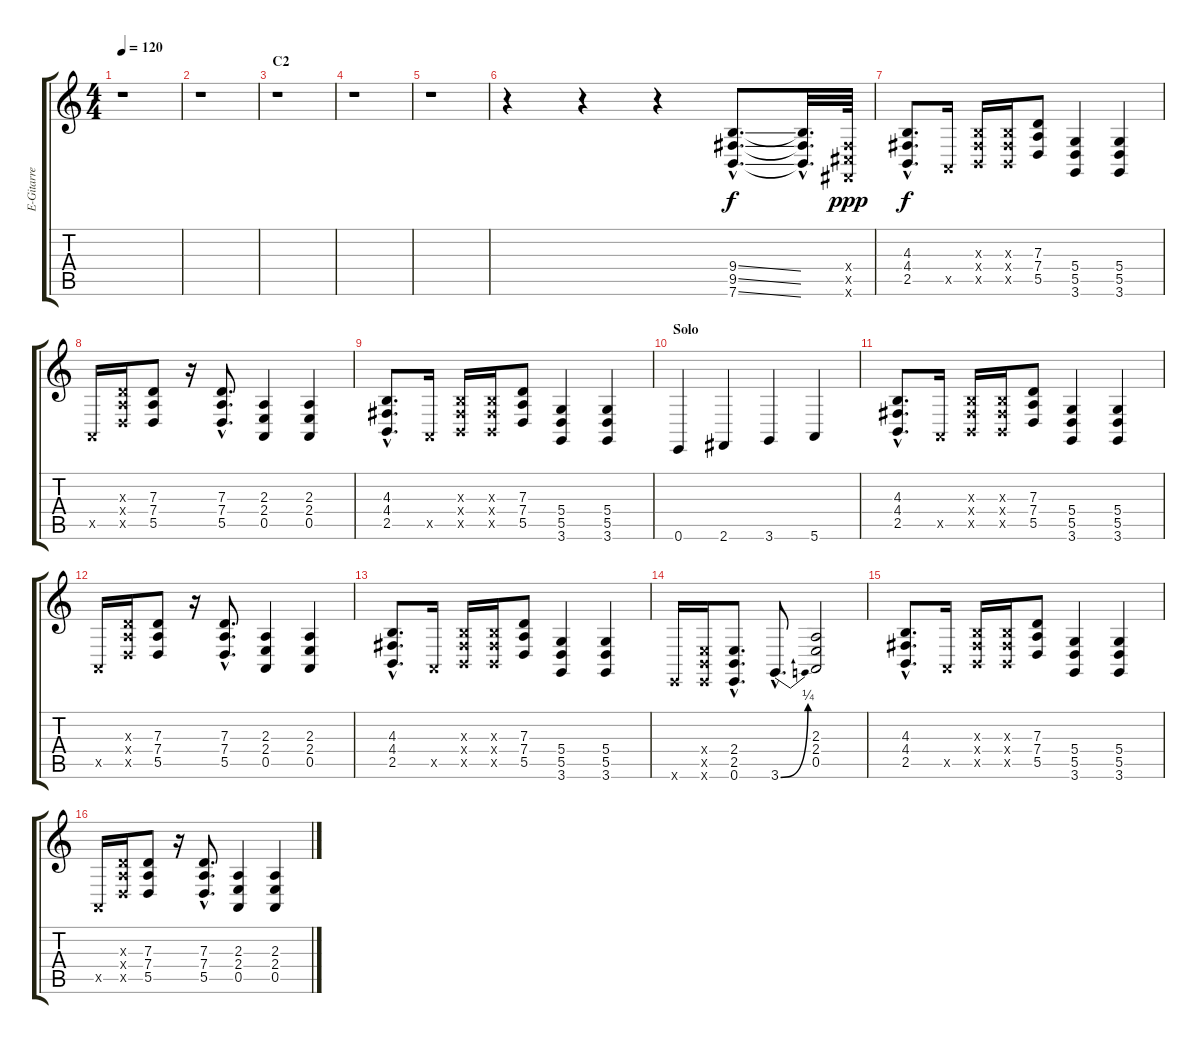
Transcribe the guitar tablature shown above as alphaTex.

\track ("E-Gitarre 2" "E-Gitarre ") {instrument stringensemble1}
\staff {score tabs}
\tuning (E4 B3 G3 D3 A2 E2) {hide}
\ts (4 4)
\tempo 120
\clef g2
\ks c
r.1{dy f} |
r.1 |
\section ("" "C2")
r.1 |
r.1 |
r.1 |
r.4 r.4 r.4 (9.4{ss hac} 9.5{ss hac} 7.6{ss hac}).8{d} (9.4{hac t} 9.5{hac t} 7.6{hac t}).32{d} (4.4{x} 4.5{x} 2.6{x}).64{dy ppp} |
(4.3{hac} 4.4{hac} 2.5{hac}).8{d dy f} 0.5{x}.16 (4.3{x} 4.4{x} 2.5{x}).16 (4.3{x} 4.4{x} 2.5{x}).16 (7.3 7.4 5.5).8 (5.4 5.5 3.6).4 (5.4 5.5 3.6).4 |
0.5{x}.16 (7.3{x} 7.4{x} 5.5{x}).16 (7.3 7.4 5.5).8 r.16 (7.3{hac} 7.4 5.5{hac}).8{d} (2.3 2.4 0.5).4 (2.3 2.4 0.5).4 |
(4.3{hac} 4.4{hac} 2.5{hac}).8{d} 0.5{x}.16 (4.3{x} 4.4{x} 2.5{x}).16 (4.3{x} 4.4{x} 2.5{x}).16 (7.3 7.4 5.5).8 (5.4 5.5 3.6).4 (5.4 5.5 3.6).4 |
\section ("" "Solo")
0.6.4 2.6.4 3.6.4 5.6.4 |
(4.3{hac} 4.4{hac} 2.5{hac}).8{d} 0.5{x}.16 (4.3{x} 4.4{x} 2.5{x}).16 (4.3{x} 4.4{x} 2.5{x}).16 (7.3 7.4 5.5).8 (5.4 5.5 3.6).4 (5.4 5.5 3.6).4 |
0.5{x}.16 (7.3{x} 7.4{x} 5.5{x}).16 (7.3 7.4 5.5).8 r.16 (7.3{hac} 7.4 5.5{hac}).8{d} (2.3 2.4 0.5).4 (2.3 2.4 0.5).4 |
(4.3{hac} 4.4{hac} 2.5{hac}).8{d} 0.5{x}.16 (4.3{x} 4.4{x} 2.5{x}).16 (4.3{x} 4.4{x} 2.5{x}).16 (7.3 7.4 5.5).8 (5.4 5.5 3.6).4 (5.4 5.5 3.6).4 |
0.6{x}.16 (2.4{x} 2.5{x} 0.6{x}).16 (2.4{hac} 2.5{hac} 0.6{hac}).8{d} 3.6{be (bend 0 0 60 1) hac}.8{d} (2.3 2.4 0.5).2 |
(4.3{hac} 4.4{hac} 2.5{hac}).8{d} 0.5{x}.16 (4.3{x} 4.4{x} 2.5{x}).16 (4.3{x} 4.4{x} 2.5{x}).16 (7.3 7.4 5.5).8 (5.4 5.5 3.6).4 (5.4 5.5 3.6).4 |
0.5{x}.16 (7.3{x} 7.4{x} 5.5{x}).16 (7.3 7.4 5.5).8 r.16 (7.3{hac} 7.4 5.5{hac}).8{d} (2.3 2.4 0.5).4 (2.3 2.4 0.5).4
